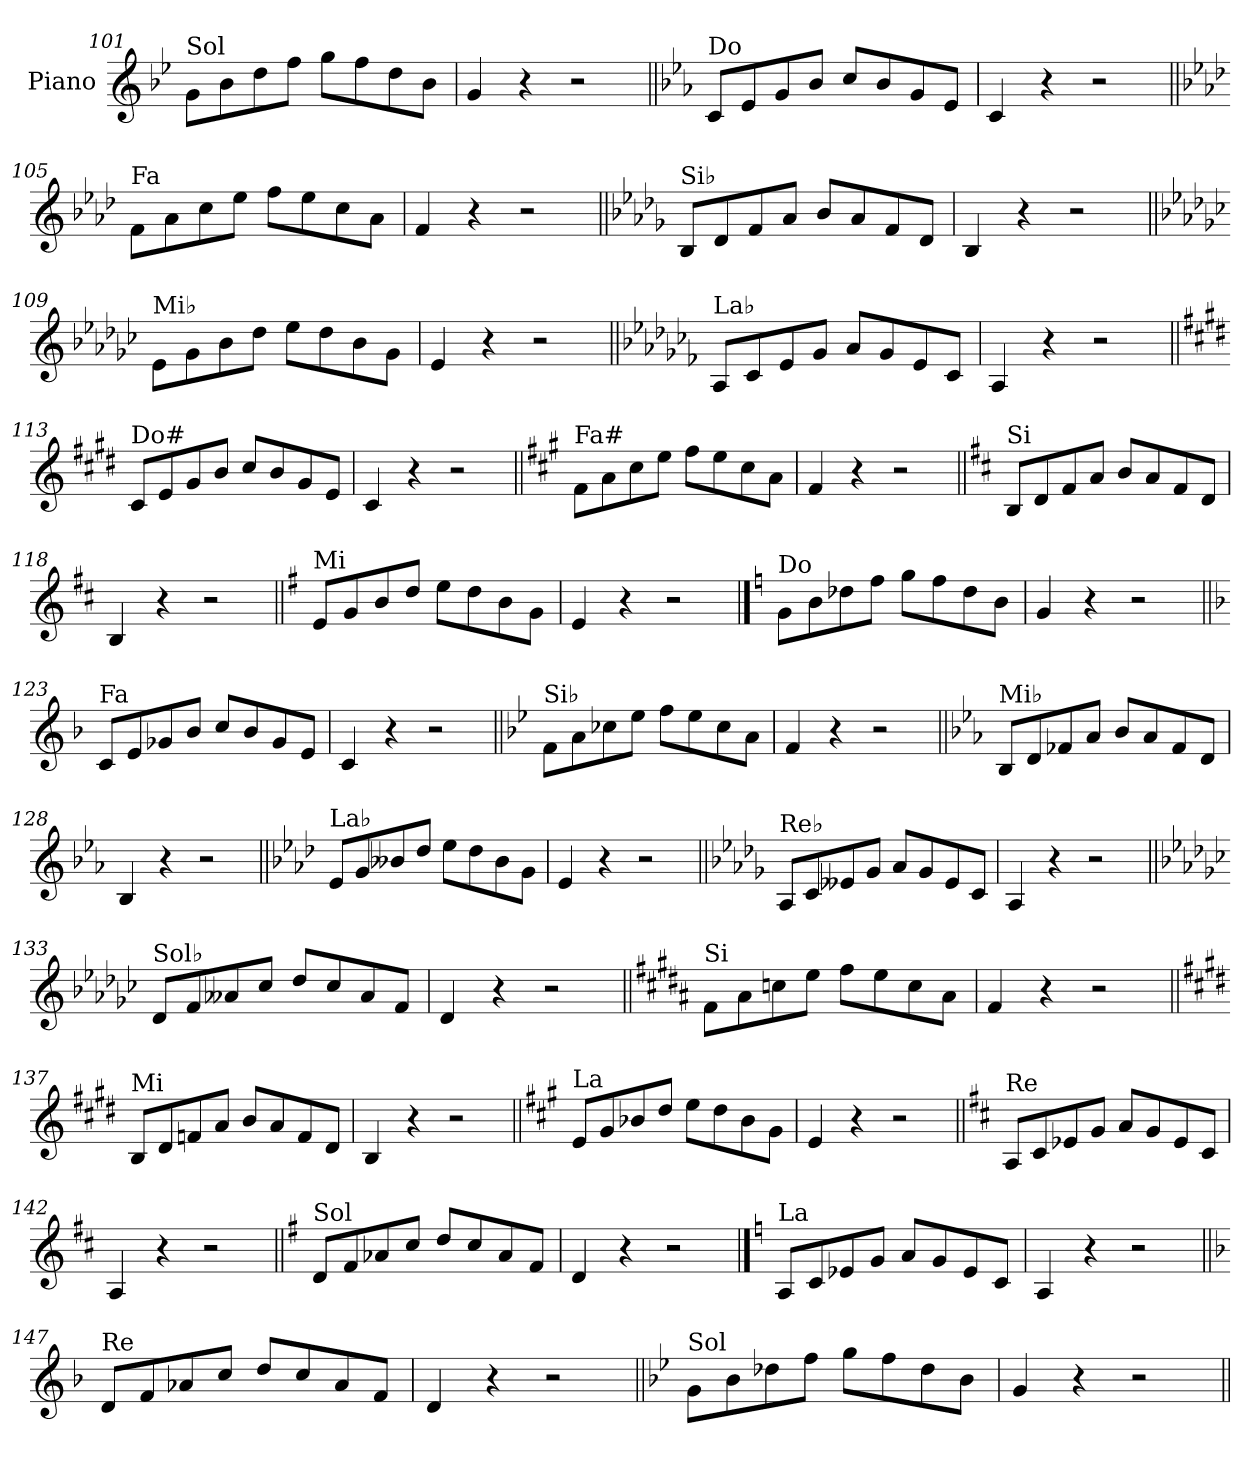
**kern
*part1
*staff1
*I"Piano
*I'Pno.
*clefG2
*k[b-e-]
=101
!LO:TX:a:t=Sol
8g\L
8b-\
8dd\
8ff\J
8gg\L
8ff\
8dd\
8b-\J
=102
4g/
4r
2r
!!LO:LB:g=z
=103||
*k[b-e-a-]
!LO:TX:a:t=Do
8c/L
8e-/
8g/
8b-/J
8cc/L
8b-/
8g/
8e-/J
=104
4c/
4r
2r
=105||
*k[b-e-a-d-]
!LO:TX:a:t=Fa
8f\L
8a-\
8cc\
8ee-\J
8ff\L
8ee-\
8cc\
8a-\J
=106
4f/
4r
2r
=107||
*k[b-e-a-d-g-]
!LO:TX:a:t=Si♭
8B-/L
8d-/
8f/
8a-/J
8b-/L
8a-/
8f/
8d-/J
=108
4B-/
4r
2r
!!LO:LB:g=z
=109||
*k[b-e-a-d-g-c-]
!LO:TX:a:t=Mi♭
8e-\L
8g-\
8b-\
8dd-\J
8ee-\L
8dd-\
8b-\
8g-\J
=110
4e-/
4r
2r
=111||
*k[b-e-a-d-g-c-f-]
!LO:TX:a:t=La♭
8A-/L
8c-/
8e-/
8g-/J
8a-/L
8g-/
8e-/
8c-/J
=112
4A-/
4r
2r
=113||
*k[f#c#g#d#]
!LO:TX:a:t=Do#
8c#/L
8e/
8g#/
8b/J
8cc#/L
8b/
8g#/
8e/J
=114
4c#/
4r
2r
!!LO:LB:g=z
=115||
*k[f#c#g#]
!LO:TX:a:t=Fa#
8f#\L
8a\
8cc#\
8ee\J
8ff#\L
8ee\
8cc#\
8a\J
=116
4f#/
4r
2r
=117||
*k[f#c#]
!LO:TX:a:t=Si
8B/L
8d/
8f#/
8a/J
8b/L
8a/
8f#/
8d/J
=118
4B/
4r
2r
=119||
*k[f#]
!LO:TX:a:t=Mi
8e/L
8g/
8b/
8dd/J
8ee\L
8dd\
8b\
8g\J
=120
4e/
4r
2r
!!LO:LB:g=z
==121
*k[]
!LO:TX:a:t=Do
8g\L
8b\
8dd-X\
8ff\J
8gg\L
8ff\
8dd-\
8b\J
=122
4g/
4r
2r
=123||
*k[b-]
!LO:TX:a:t=Fa
8c/L
8e/
8g-X/
8b-/J
8cc/L
8b-/
8g-/
8e/J
=124
4c/
4r
2r
=125||
*k[b-e-]
!LO:TX:a:t=Si♭
8f\L
8a\
8cc-X\
8ee-\J
8ff\L
8ee-\
8cc-\
8a\J
=126
4f/
4r
2r
!!LO:LB:g=z
=127||
*k[b-e-a-]
!LO:TX:a:t=Mi♭
8B-/L
8d/
8f-X/
8a-/J
8b-/L
8a-/
8f-/
8d/J
=128
4B-/
4r
2r
=129||
*k[b-e-a-d-]
!LO:TX:a:t=La♭
8e-/L
8g/
8b--X/
8dd-/J
8ee-\L
8dd-\
8b--\
8g\J
=130
4e-/
4r
2r
=131||
*k[b-e-a-d-g-]
!LO:TX:a:t=Re♭
8A-/L
8c/
8e--X/
8g-/J
8a-/L
8g-/
8e--/
8c/J
=132
4A-/
4r
2r
!!LO:LB:g=z
=133||
*k[b-e-a-d-g-c-]
!LO:TX:a:t=Sol♭
8d-/L
8f/
8a--X/
8cc-/J
8dd-/L
8cc-/
8a--/
8f/J
=134
4d-/
4r
2r
=135||
*k[f#c#g#d#a#]
!LO:TX:a:t=Si
8f#\L
8a#\
8ccn\
8ee\J
8ff#\L
8ee\
8cc\
8a#\J
=136
4f#/
4r
2r
=137||
*k[f#c#g#d#]
!LO:TX:a:t=Mi
8B/L
8d#/
8fn/
8a/J
8b/L
8a/
8f/
8d#/J
=138
4B/
4r
2r
!!LO:LB:g=z
=139||
*k[f#c#g#]
!LO:TX:a:t=La
8e/L
8g#/
8b-X/
8dd/J
8ee\L
8dd\
8b-\
8g#\J
=140
4e/
4r
2r
=141||
*k[f#c#]
!LO:TX:a:t=Re
8A/L
8c#/
8e-X/
8g/J
8a/L
8g/
8e-/
8c#/J
=142
4A/
4r
2r
=143||
*k[f#]
!LO:TX:a:t=Sol
8d/L
8f#/
8a-X/
8cc/J
8dd/L
8cc/
8a-/
8f#/J
=144
4d/
4r
2r
!!LO:PB:g=z
==145
*k[]
!LO:TX:a:t=La
8A/L
8c/
8e-X/
8g/J
8a/L
8g/
8e-/
8c/J
=146
4A/
4r
2r
=147||
*k[b-]
!LO:TX:a:t=Re
8d/L
8f/
8a-X/
8cc/J
8dd/L
8cc/
8a-/
8f/J
=148
4d/
4r
2r
=149||
*k[b-e-]
!LO:TX:a:t=Sol
8g\L
8b-\
8dd-X\
8ff\J
8gg\L
8ff\
8dd-\
8b-\J
=150
4g/
4r
2r
=||
*-
